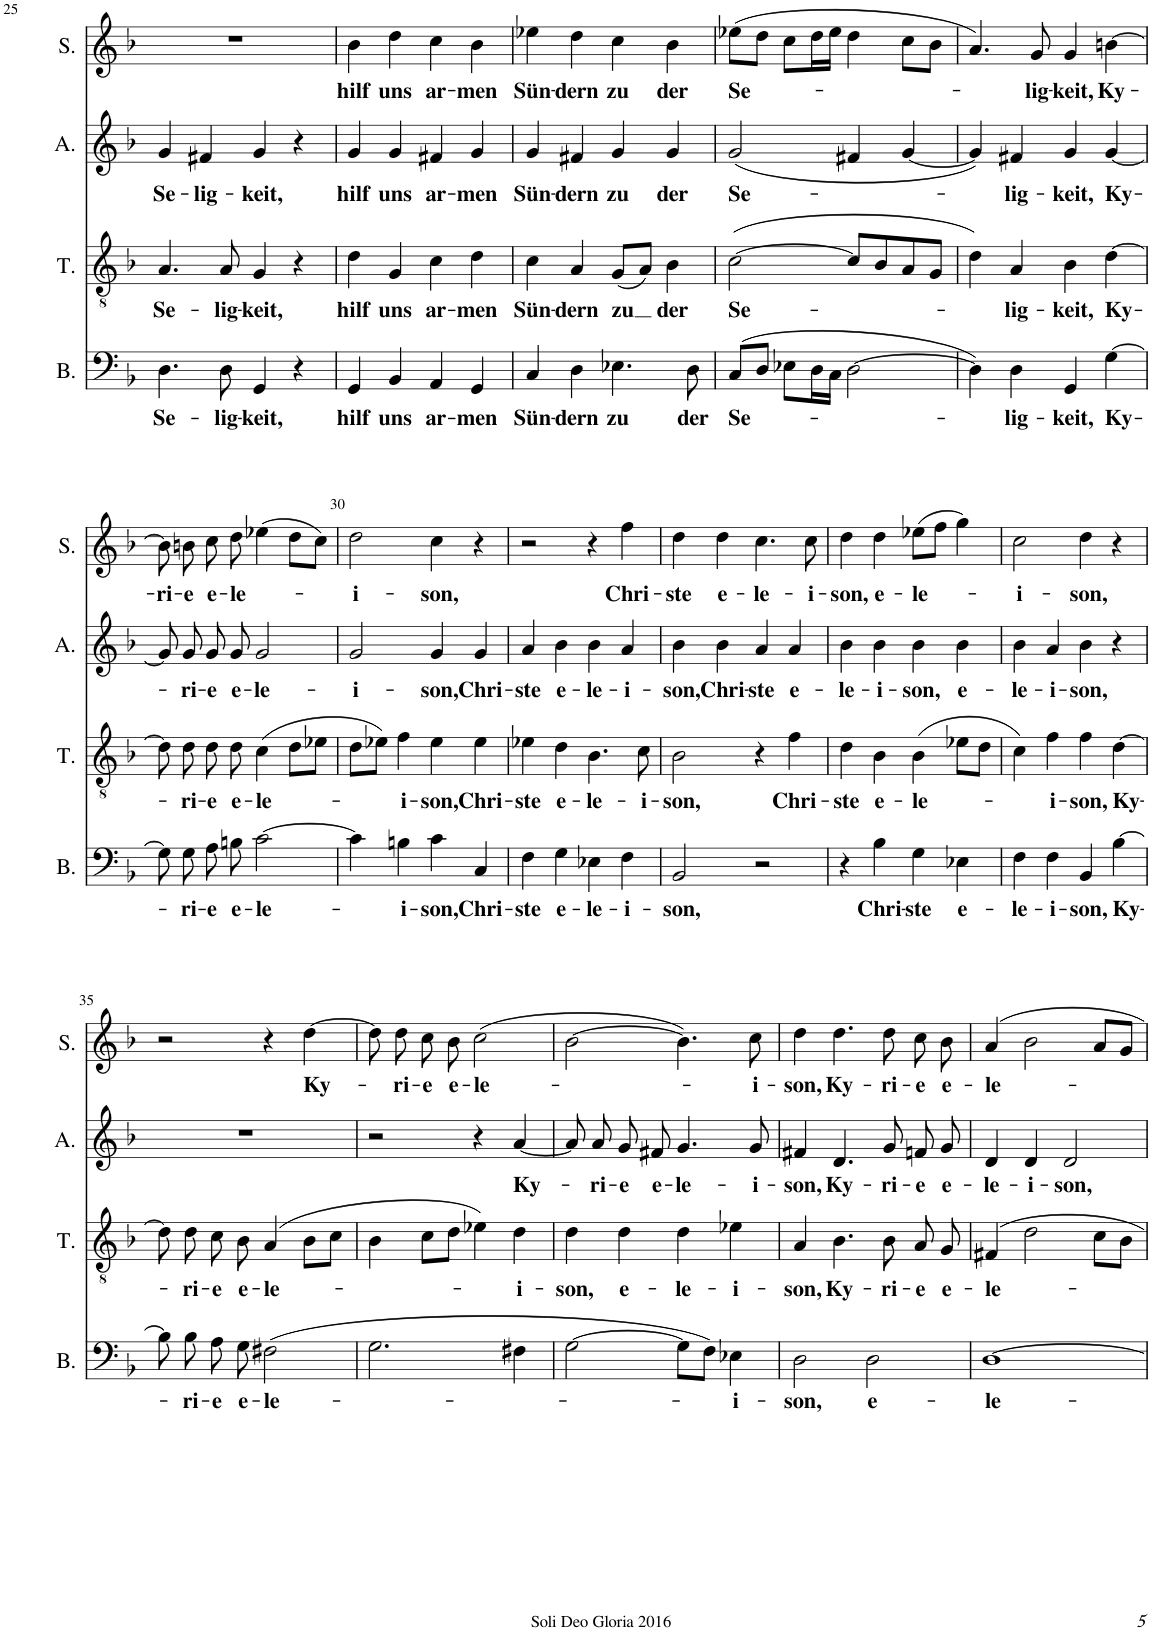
**kern	**text	**kern	**text	**kern	**text	**kern	**text
*part4	*part4	*part3	*part3	*part2	*part2	*part1	*part1
*staff4	*staff4	*staff3	*staff3	*staff2	*staff2	*staff1	*staff1
*I"Bass	*	*I"Ténor	*	*I"Alto	*	*I"Soprano	*
*I'B.	*	*I'T.	*	*I'A.	*	*I'S.	*
!!LO:PB:g=z
*clefF4	*	*clefGv2	*	*clefG2	*	*clefG2	*
*k[b-]	*	*k[b-]	*	*k[b-]	*	*k[b-]	*
*M4/4	*	*M4/4	*	*M4/4	*	*M4/4	*
*met(c)	*	*met(c)	*	*met(c)	*	*met(c)	*
=24	=24	=24	=24	=24	=24	=24	=24
!	!LO:LY:b	!	!LO:LY:b	!	!LO:LY:b	!	!
4.D\	Se-	4.A/	Se-	4g/	Se-	1r	.
!	!	!	!	!	!LO:LY:b	!	!
.	.	.	.	4f#X/	-lig-	.	.
!	!LO:LY:b	!	!LO:LY:b	!	!	!	!
8D\	-lig-	8A/	-lig-	.	.	.	.
!	!LO:LY:b	!	!LO:LY:b	!	!LO:LY:b	!	!
4GG/	-keit,	4G/	-keit,	4g/	-keit,	.	.
4r	.	4r	.	4r	.	.	.
=25	=25	=25	=25	=25	=25	=25	=25
!	!LO:LY:b	!	!LO:LY:b	!	!LO:LY:b	!	!LO:LY:b
4GG/	hilf	4d\	hilf	4g/	hilf	4b-\	hilf
!	!LO:LY:b	!	!LO:LY:b	!	!LO:LY:b	!	!LO:LY:b
4BB-/	uns	4G/	uns	4g/	uns	4dd\	uns
!	!LO:LY:b	!	!LO:LY:b	!	!LO:LY:b	!	!LO:LY:b
4AA/	ar-	4c\	ar-	4f#X/	ar-	4cc\	ar-
!	!LO:LY:b	!	!LO:LY:b	!	!LO:LY:b	!	!LO:LY:b
4GG/	-men	4d\	-men	4g/	-men	4b-\	-men
=26	=26	=26	=26	=26	=26	=26	=26
!	!LO:LY:b	!	!LO:LY:b	!	!LO:LY:b	!	!LO:LY:b
4C/	Sün-	4c\	Sün-	4g/	Sün-	4ee-X\	Sün-
!	!LO:LY:b	!	!LO:LY:b	!	!LO:LY:b	!	!LO:LY:b
4D\	-dern	4A/	-dern	4f#X/	-dern	4dd\	-dern
!	!LO:LY:b	!	!LO:LY:b	!	!LO:LY:b	!	!LO:LY:b
4.E-X\	zu	(8G/L	zu	4g/	zu	4cc\	zu
.	.	8A/J)	.	.	.	.	.
!	!	!	!LO:LY:b	!	!LO:LY:b	!	!LO:LY:b
.	.	4B-\	der	4g/	der	4b-\	der
!	!LO:LY:b	!	!	!	!	!	!
8D\	der	.	.	.	.	.	.
=27	=27	=27	=27	=27	=27	=27	=27
!	!LO:LY:b	!	!LO:LY:b	!	!LO:LY:b	!	!LO:LY:b
(8C/L	Se-	([2c\	Se-	(2g/	Se-	(8ee-X\L	Se-
8D/J	.	.	.	.	.	8dd\J	.
8E-X\L	.	.	.	.	.	8cc\L	.
16D\L	.	.	.	.	.	16dd\L	.
16C\JJ	.	.	.	.	.	16ee-\JJ	.
[2D\	.	8c/L]	.	4f#X/	.	4dd\	.
.	.	8B-/	.	.	.	.	.
.	.	8A/	.	[4g/	.	8cc\L	.
.	.	8G/J	.	.	.	8b-\J	.
=28	=28	=28	=28	=28	=28	=28	=28
4D\])	.	4d\)	.	4g/])	.	4.a/)	.
!	!LO:LY:b	!	!LO:LY:b	!	!LO:LY:b	!	!
4D\	-lig-	4A/	-lig-	4f#X/	-lig-	.	.
!	!	!	!	!	!	!	!LO:LY:b
.	.	.	.	.	.	8g/	-lig-
!	!LO:LY:b	!	!LO:LY:b	!	!LO:LY:b	!	!LO:LY:b
4GG/	-keit,	4B-\	-keit,	4g/	-keit,	4g/	-keit,
!	!LO:LY:b	!	!LO:LY:b	!	!LO:LY:b	!	!LO:LY:b
[4G\	Ky-	[4d\	Ky-	[4g/	Ky-	[4bn\	Ky-
!!LO:LB:g=z
=29	=29	=29	=29	=29	=29	=29	=29
!	!	!	!	!	!	!	!LO:LY:b
8G\]	.	8d\]	.	8g/L]	.	8b\]	-ri-
!	!LO:LY:b	!	!LO:LY:b	!	!LO:LY:b	!	!LO:LY:b
8G\	-ri-	8d\	-ri-	8g/J	-ri-	8bn\	-e
!	!LO:LY:b	!	!LO:LY:b	!	!LO:LY:b	!	!LO:LY:b
8A\	-e	8d\	-e	8g/L	-e	8cc\	e-
!	!LO:LY:b	!	!LO:LY:b	!	!LO:LY:b	!	!LO:LY:b
8Bn\	e-	8d\	e-	8g/J	e-	8dd\	-le-
!	!LO:LY:b	!	!LO:LY:b	!	!LO:LY:b	!	!
[2c\	-le-	(4c\	-le-	2g/	-le-	(4ee-X\	.
.	.	8d\L	.	.	.	8dd\L	.
.	.	8e-X\J	.	.	.	8cc\J)	.
=30	=30	=30	=30	=30	=30	=30	=30
!	!	!	!	!	!LO:LY:b	!	!LO:LY:b
4c\]	.	8d\L	.	2g/	-i-	2dd\	-i-
.	.	8e-X\J)	.	.	.	.	.
!	!LO:LY:b	!	!LO:LY:b	!	!	!	!
4Bn\	-i-	4f\	-i-	.	.	.	.
!	!LO:LY:b	!	!LO:LY:b	!	!LO:LY:b	!	!LO:LY:b
4c\	-son,	4e-\	-son,	4g/	-son,	4cc\	-son,
!	!LO:LY:b	!	!LO:LY:b	!	!LO:LY:b	!	!
4C/	Chri-	4e-\	Chri-	4g/	Chri-	4r	.
=31	=31	=31	=31	=31	=31	=31	=31
!	!LO:LY:b	!	!LO:LY:b	!	!LO:LY:b	!	!
4F\	-ste	4e-X\	-ste	4a/	-ste	2r	.
!	!LO:LY:b	!	!LO:LY:b	!	!LO:LY:b	!	!
4G\	e-	4d\	e-	4b-\	e-	.	.
!	!LO:LY:b	!	!LO:LY:b	!	!LO:LY:b	!	!
4E-X\	-le-	4.B-\	-le-	4b-\	-le-	4r	.
!	!LO:LY:b	!	!	!	!LO:LY:b	!	!LO:LY:b
4F\	-i-	.	.	4a/	-i-	4ff\	Chri-
!	!	!	!LO:LY:b	!	!	!	!
.	.	8c\	-i-	.	.	.	.
=32	=32	=32	=32	=32	=32	=32	=32
!	!LO:LY:b	!	!LO:LY:b	!	!LO:LY:b	!	!LO:LY:b
2BB-/	-son,	2B-\	-son,	4b-\	-son,	4dd\	-ste
!	!	!	!	!	!LO:LY:b	!	!LO:LY:b
.	.	.	.	4b-\	Chri-	4dd\	e-
!	!	!	!	!	!LO:LY:b	!	!LO:LY:b
2r	.	4r	.	4a/	-ste	4.cc\	-le-
!	!	!	!LO:LY:b	!	!LO:LY:b	!	!
.	.	4f\	Chri-	4a/	e-	.	.
!	!	!	!	!	!	!	!LO:LY:b
.	.	.	.	.	.	8cc\	-i-
=33	=33	=33	=33	=33	=33	=33	=33
!	!	!	!LO:LY:b	!	!LO:LY:b	!	!LO:LY:b
4r	.	4d\	-ste	4b-\	-le-	4dd\	-son,
!	!LO:LY:b	!	!LO:LY:b	!	!LO:LY:b	!	!LO:LY:b
4B-\	Chri-	4B-\	e-	4b-\	-i-	4dd\	e-
!	!LO:LY:b	!	!LO:LY:b	!	!LO:LY:b	!	!LO:LY:b
4G\	-ste	(4B-\	-le-	4b-\	-son,	(8ee-X\L	-le-
.	.	.	.	.	.	8ff\J	.
!	!LO:LY:b	!	!	!	!LO:LY:b	!	!
4E-X\	e-	8e-X\L	.	4b-\	e-	4gg\)	.
.	.	8d\J	.	.	.	.	.
=34	=34	=34	=34	=34	=34	=34	=34
!	!LO:LY:b	!	!	!	!LO:LY:b	!	!LO:LY:b
4F\	-le-	4c\)	.	4b-\	-le-	2cc\	-i-
!	!LO:LY:b	!	!LO:LY:b	!	!LO:LY:b	!	!
4F\	-i-	4f\	-i-	4a/	-i-	.	.
!	!LO:LY:b	!	!LO:LY:b	!	!LO:LY:b	!	!LO:LY:b
4BB-/	-son,	4f\	-son,	4b-\	-son,	4dd\	-son,
!	!LO:LY:b	!	!LO:LY:b	!	!	!	!
[4B-\	Ky-	[4d\	Ky-	4r	.	4r	.
!!LO:LB:g=z
=35	=35	=35	=35	=35	=35	=35	=35
8B-\]	.	8d\]	.	1r	.	2r	.
!	!LO:LY:b	!	!LO:LY:b	!	!	!	!
8B-\	-ri-	8d\	-ri-	.	.	.	.
!	!LO:LY:b	!	!LO:LY:b	!	!	!	!
8A\	-e	8c\	-e	.	.	.	.
!	!LO:LY:b	!	!LO:LY:b	!	!	!	!
8G\	e-	8B-\	e-	.	.	.	.
!	!LO:LY:b	!	!LO:LY:b	!	!	!	!
(2F#X\	-le-	(4A/	-le-	.	.	4r	.
!	!	!	!	!	!	!	!LO:LY:b
.	.	8B-\L	.	.	.	[4dd\	Ky-
.	.	8c\J	.	.	.	.	.
=36	=36	=36	=36	=36	=36	=36	=36
2.G\	.	4B-\	.	2r	.	8dd\]	.
!	!	!	!	!	!	!	!LO:LY:b
.	.	.	.	.	.	8dd\	-ri-
!	!	!	!	!	!	!	!LO:LY:b
.	.	8c\L	.	.	.	8cc\	-e
!	!	!	!	!	!	!	!LO:LY:b
.	.	8d\J	.	.	.	8b-\	e-
!	!	!	!	!	!	!	!LO:LY:b
.	.	4e-X\)	.	4r	.	(2cc\	-le-
!	!	!	!LO:LY:b	!	!LO:LY:b	!	!
4F#X\	.	4d\	-i-	[4a/	Ky-	.	.
=37	=37	=37	=37	=37	=37	=37	=37
!	!	!	!LO:LY:b	!	!	!	!
[2G\	.	4d\	-son,	8a/L]	.	[2b-\	.
!	!	!	!	!	!LO:LY:b	!	!
.	.	.	.	8a/J	-ri-	.	.
!	!	!	!LO:LY:b	!	!LO:LY:b	!	!
.	.	4d\	e-	8g/L	-e	.	.
!	!	!	!	!	!LO:LY:b	!	!
.	.	.	.	8f#X/J	e-	.	.
!	!	!	!LO:LY:b	!	!LO:LY:b	!	!
8G\L]	.	4d\	-le-	4.g/	-le-	4.b-\])	.
8F\J)	.	.	.	.	.	.	.
!	!LO:LY:b	!	!LO:LY:b	!	!	!	!
4E-X\	-i-	4e-X\	-i-	.	.	.	.
!	!	!	!	!	!LO:LY:b	!	!LO:LY:b
.	.	.	.	8g/	-i-	8cc\	-i-
=38	=38	=38	=38	=38	=38	=38	=38
!	!LO:LY:b	!	!LO:LY:b	!	!LO:LY:b	!	!LO:LY:b
2D\	-son,	4A/	-son,	4f#X/	-son,	4dd\	-son,
!	!	!	!LO:LY:b	!	!LO:LY:b	!	!LO:LY:b
.	.	4.B-\	Ky-	4.d/	Ky-	4.dd\	Ky-
!	!LO:LY:b	!	!	!	!	!	!
2D\	e-	.	.	.	.	.	.
!	!	!	!LO:LY:b	!	!LO:LY:b	!	!LO:LY:b
.	.	8B-\	-ri-	8g/	-ri-	8dd\	-ri-
!	!	!	!LO:LY:b	!	!LO:LY:b	!	!LO:LY:b
.	.	8A/	-e	8fn/L	-e	8cc\	-e
!	!	!	!LO:LY:b	!	!LO:LY:b	!	!LO:LY:b
.	.	8G/	e-	8g/J	e-	8b-\	e-
=39	=39	=39	=39	=39	=39	=39	=39
!	!LO:LY:b	!	!LO:LY:b	!	!LO:LY:b	!	!LO:LY:b
[1D	-le-	4F#X/	-le-	4d/	-le-	4a/	-le-
!	!	!	!	!	!LO:LY:b	!	!
.	.	2d\	.	4d/	-i-	2b-\	.
!	!	!	!	!	!LO:LY:b	!	!
.	.	.	.	2d/	-son,	.	.
.	.	8c\L	.	.	.	8a/L	.
.	.	8B-\J	.	.	.	8g/J	.
=	=	=	=	=	=	=	=
*-	*-	*-	*-	*-	*-	*-	*-
